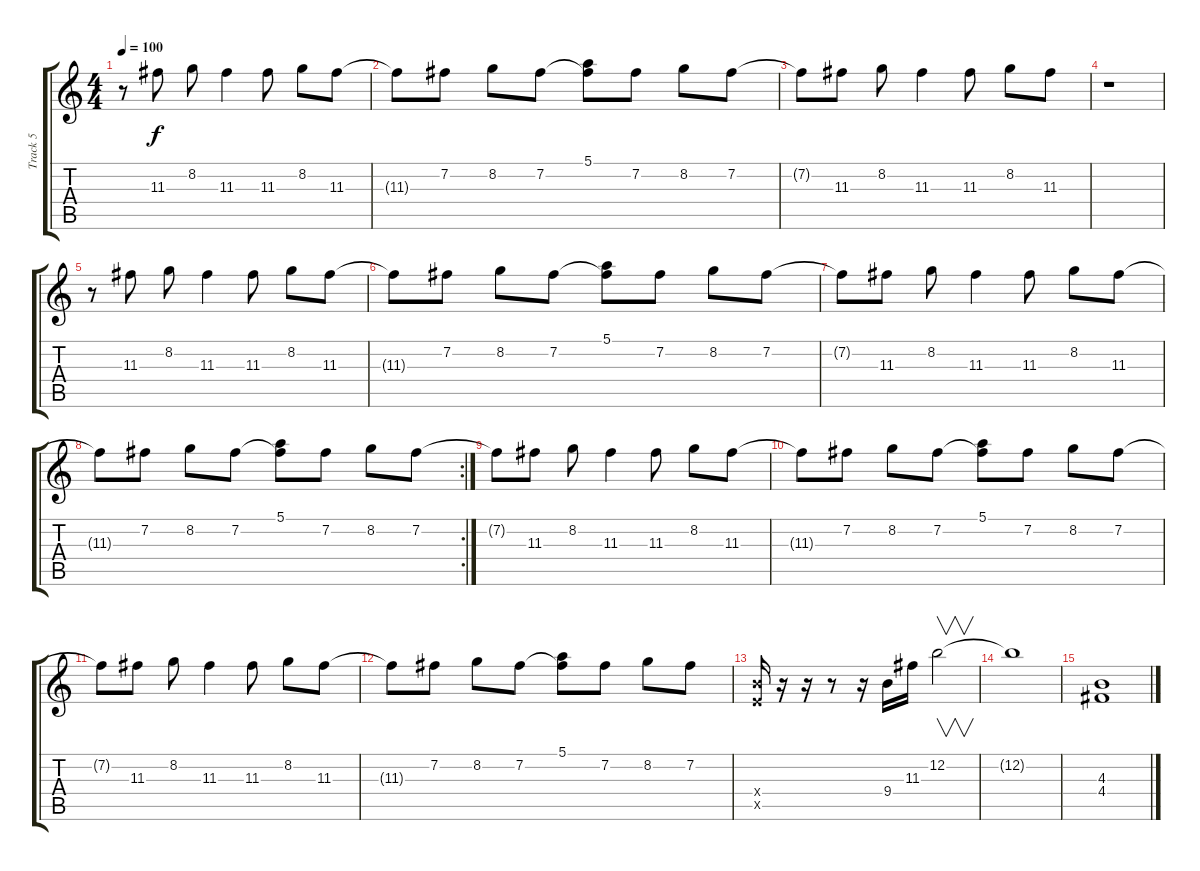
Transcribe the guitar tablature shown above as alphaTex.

\track ("Track 5" "Track 5") {instrument acousticguitarsteel}
\staff {score tabs}
\tuning (E4 B3 G3 D3 A2 E2) {hide}
\ts (4 4)
\tempo 100
\clef g2
\ks c
r.8{dy f} 11.3.8 8.2.8 11.3.4 11.3.8 8.2.8 11.3.8 |
11.3{t}.8 7.2.8 8.2.8 7.2.8 (5.1 7.2{t}).8 7.2.8 8.2.8 7.2.8 |
7.2{t}.8 11.3.8 8.2.8 11.3.4 11.3.8 8.2.8 11.3.8 |
r.1 |
r.8 11.3.8 8.2.8 11.3.4 11.3.8 8.2.8 11.3.8 |
11.3{t}.8 7.2.8 8.2.8 7.2.8 (5.1 7.2{t}).8 7.2.8 8.2.8 7.2.8 |
7.2{t}.8 11.3.8 8.2.8 11.3.4 11.3.8 8.2.8 11.3.8 |
\rc 2
11.3{t}.8 7.2.8 8.2.8 7.2.8 (5.1 7.2{t}).8 7.2.8 8.2.8 7.2.8 |
7.2{t}.8 11.3.8 8.2.8 11.3.4 11.3.8 8.2.8 11.3.8 |
11.3{t}.8 7.2.8 8.2.8 7.2.8 (5.1 7.2{t}).8 7.2.8 8.2.8 7.2.8 |
7.2{t}.8 11.3.8 8.2.8 11.3.4 11.3.8 8.2.8 11.3.8 |
11.3{t}.8 7.2.8 8.2.8 7.2.8 (5.1 7.2{t}).8 7.2.8 8.2.8 7.2.8 |
(9.4{x} 7.5{x}).16 r.16 r.16 r.8 r.16 9.4.16 11.3.16 12.2.2{v} |
12.2{t}.1 |
(4.3 4.4).1
